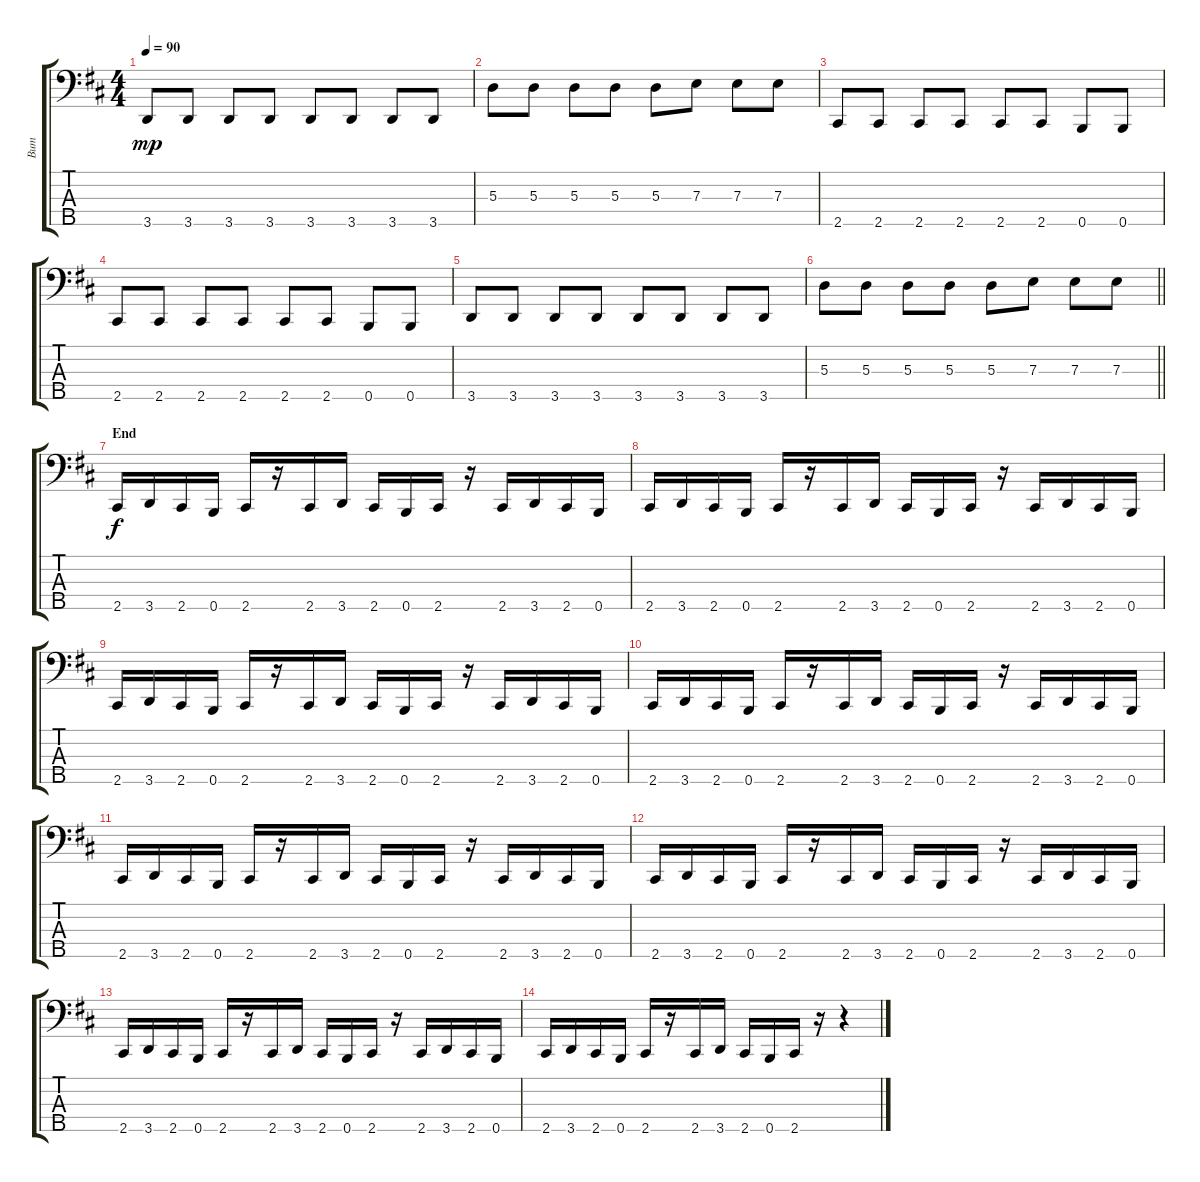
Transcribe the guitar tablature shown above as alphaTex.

\track ("Вит" "Вит") {instrument electricbassfinger}
\staff {score tabs}
\tuning (G2 D2 A1 E1 B0) {hide}
\ts (4 4)
\tempo 90
\clef f4
\ks bminor
3.5.8{dy mp} 3.5.8 3.5.8 3.5.8 3.5.8 3.5.8 3.5.8 3.5.8 |
5.3.8 5.3.8 5.3.8 5.3.8 5.3.8 7.3.8 7.3.8 7.3.8 |
2.5.8 2.5.8 2.5.8 2.5.8 2.5.8 2.5.8 0.5.8 0.5.8 |
2.5.8 2.5.8 2.5.8 2.5.8 2.5.8 2.5.8 0.5.8 0.5.8 |
3.5.8 3.5.8 3.5.8 3.5.8 3.5.8 3.5.8 3.5.8 3.5.8 |
\barLineRight lightlight
5.3.8 5.3.8 5.3.8 5.3.8 5.3.8 7.3.8 7.3.8 7.3.8 |
\section ("" "End")
2.5.16{dy f} 3.5.16 2.5.16 0.5.16 2.5.16 r.16 2.5.16 3.5.16 2.5.16 0.5.16 2.5.16 r.16 2.5.16 3.5.16 2.5.16 0.5.16 |
2.5.16 3.5.16 2.5.16 0.5.16 2.5.16 r.16 2.5.16 3.5.16 2.5.16 0.5.16 2.5.16 r.16 2.5.16 3.5.16 2.5.16 0.5.16 |
2.5.16 3.5.16 2.5.16 0.5.16 2.5.16 r.16 2.5.16 3.5.16 2.5.16 0.5.16 2.5.16 r.16 2.5.16 3.5.16 2.5.16 0.5.16 |
2.5.16 3.5.16 2.5.16 0.5.16 2.5.16 r.16 2.5.16 3.5.16 2.5.16 0.5.16 2.5.16 r.16 2.5.16 3.5.16 2.5.16 0.5.16 |
2.5.16 3.5.16 2.5.16 0.5.16 2.5.16 r.16 2.5.16 3.5.16 2.5.16 0.5.16 2.5.16 r.16 2.5.16 3.5.16 2.5.16 0.5.16 |
2.5.16 3.5.16 2.5.16 0.5.16 2.5.16 r.16 2.5.16 3.5.16 2.5.16 0.5.16 2.5.16 r.16 2.5.16 3.5.16 2.5.16 0.5.16 |
2.5.16 3.5.16 2.5.16 0.5.16 2.5.16 r.16 2.5.16 3.5.16 2.5.16 0.5.16 2.5.16 r.16 2.5.16 3.5.16 2.5.16 0.5.16 |
2.5.16 3.5.16 2.5.16 0.5.16 2.5.16 r.16 2.5.16 3.5.16 2.5.16 0.5.16 2.5.16 r.16 r.4
